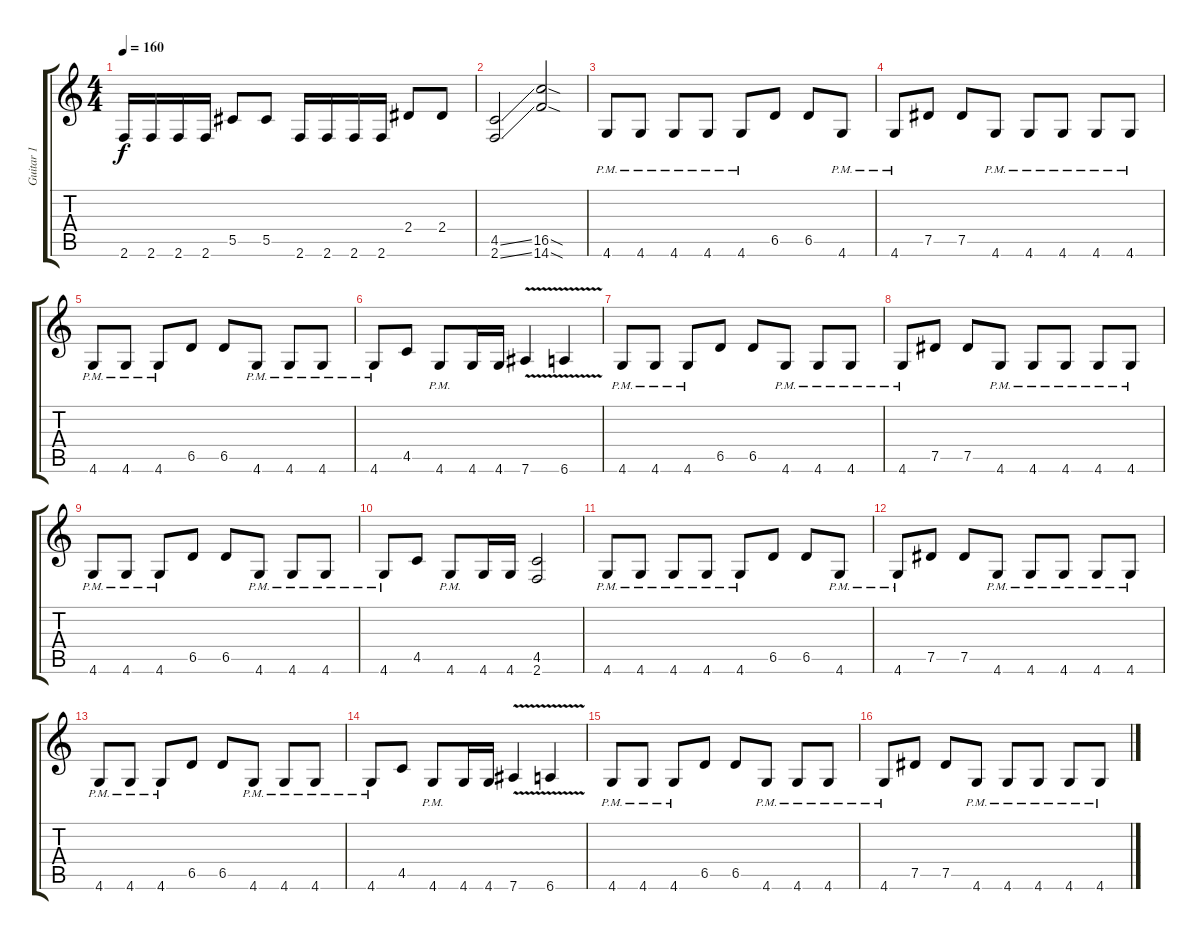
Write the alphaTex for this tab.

\track ("Guitar 1" "Guitar 1") {instrument overdrivenguitar}
\staff {score tabs}
\tuning (Eb4 Bb3 Gb3 Db3 Ab2 Eb2) {hide}
\ts (4 4)
\tempo 160
\clef g2
\ks c
2.6.16{dy f} 2.6.16 2.6.16 2.6.16 5.5.8 5.5.8 2.6.16 2.6.16 2.6.16 2.6.16 2.4.8 2.4.8 |
(4.5{ss} 2.6{ss}).2 (16.5{sod} 14.6{sod}).2 |
\section ("" "")
4.6{pm}.8 4.6{pm}.8 4.6{pm}.8 4.6{pm}.8 4.6{pm}.8 6.5.8 6.5.8 4.6{pm}.8 |
4.6{pm}.8 7.5.8 7.5.8 4.6{pm}.8 4.6{pm}.8 4.6{pm}.8 4.6{pm}.8 4.6{pm}.8 |
4.6{pm}.8 4.6{pm}.8 4.6{pm}.8 6.5.8 6.5.8 4.6{pm}.8 4.6{pm}.8 4.6{pm}.8 |
4.6{pm}.8 4.5.8 4.6{pm}.8 4.6.16 4.6.16 7.6{v}.4 6.6{v}.4 |
4.6{pm}.8 4.6{pm}.8 4.6{pm}.8 6.5.8 6.5.8 4.6{pm}.8 4.6{pm}.8 4.6{pm}.8 |
4.6{pm}.8 7.5.8 7.5.8 4.6{pm}.8 4.6{pm}.8 4.6{pm}.8 4.6{pm}.8 4.6{pm}.8 |
4.6{pm}.8 4.6{pm}.8 4.6{pm}.8 6.5.8 6.5.8 4.6{pm}.8 4.6{pm}.8 4.6{pm}.8 |
4.6{pm}.8 4.5.8 4.6{pm}.8 4.6.16 4.6.16 (4.5 2.6).2 |
4.6{pm}.8 4.6{pm}.8 4.6{pm}.8 4.6{pm}.8 4.6{pm}.8 6.5.8 6.5.8 4.6{pm}.8 |
4.6{pm}.8 7.5.8 7.5.8 4.6{pm}.8 4.6{pm}.8 4.6{pm}.8 4.6{pm}.8 4.6{pm}.8 |
4.6{pm}.8 4.6{pm}.8 4.6{pm}.8 6.5.8 6.5.8 4.6{pm}.8 4.6{pm}.8 4.6{pm}.8 |
4.6{pm}.8 4.5.8 4.6{pm}.8 4.6.16 4.6.16 7.6{v}.4 6.6{v}.4 |
4.6{pm}.8 4.6{pm}.8 4.6{pm}.8 6.5.8 6.5.8 4.6{pm}.8 4.6{pm}.8 4.6{pm}.8 |
4.6{pm}.8 7.5.8 7.5.8 4.6{pm}.8 4.6{pm}.8 4.6{pm}.8 4.6{pm}.8 4.6{pm}.8
